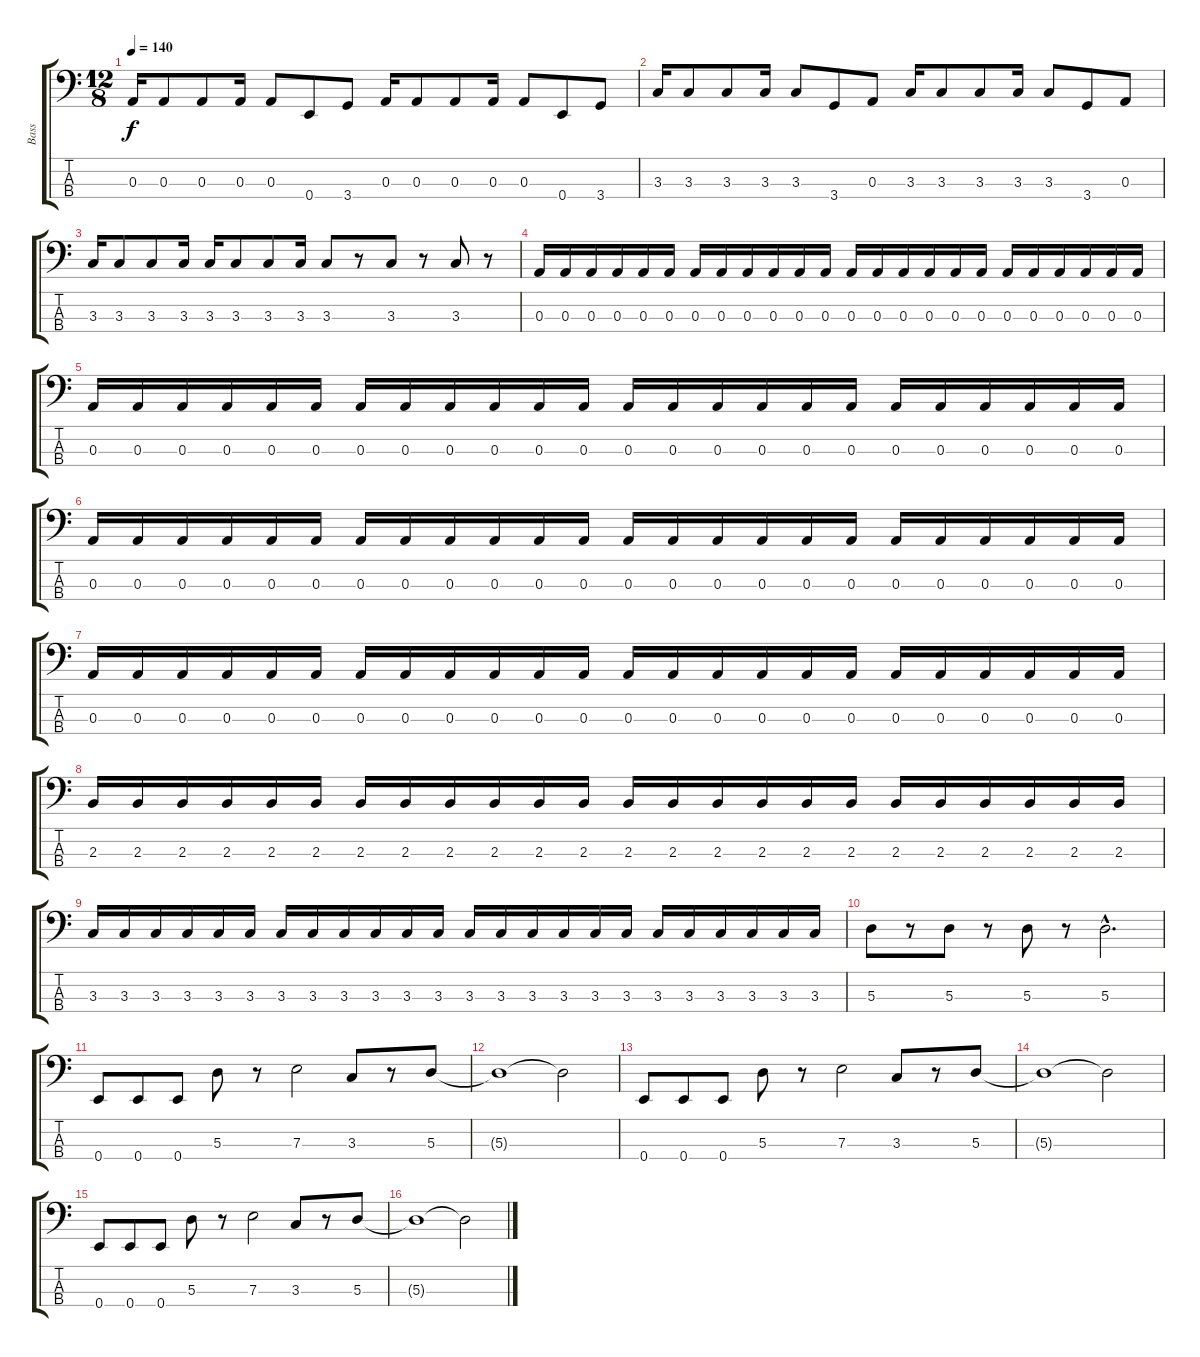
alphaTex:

\track ("Bass" "Bass") {instrument electricbasspick}
\staff {score tabs}
\tuning (G2 D2 A1 E1) {hide}
\ts (12 8)
\tempo 140
\clef f4
\ks c
0.3.16{dy f} 0.3.8 0.3.8 0.3.16 0.3.8 0.4.8 3.4.8 0.3.16 0.3.8 0.3.8 0.3.16 0.3.8 0.4.8 3.4.8 |
3.3.16 3.3.8 3.3.8 3.3.16 3.3.8 3.4.8 0.3.8 3.3.16 3.3.8 3.3.8 3.3.16 3.3.8 3.4.8 0.3.8 |
3.3.16 3.3.8 3.3.8 3.3.16 3.3.16 3.3.8 3.3.8 3.3.16 3.3.8 r.8 3.3.8 r.8 3.3.8 r.8 |
0.3.16 0.3.16 0.3.16 0.3.16 0.3.16 0.3.16 0.3.16 0.3.16 0.3.16 0.3.16 0.3.16 0.3.16 0.3.16 0.3.16 0.3.16 0.3.16 0.3.16 0.3.16 0.3.16 0.3.16 0.3.16 0.3.16 0.3.16 0.3.16 |
0.3.16 0.3.16 0.3.16 0.3.16 0.3.16 0.3.16 0.3.16 0.3.16 0.3.16 0.3.16 0.3.16 0.3.16 0.3.16 0.3.16 0.3.16 0.3.16 0.3.16 0.3.16 0.3.16 0.3.16 0.3.16 0.3.16 0.3.16 0.3.16 |
0.3.16 0.3.16 0.3.16 0.3.16 0.3.16 0.3.16 0.3.16 0.3.16 0.3.16 0.3.16 0.3.16 0.3.16 0.3.16 0.3.16 0.3.16 0.3.16 0.3.16 0.3.16 0.3.16 0.3.16 0.3.16 0.3.16 0.3.16 0.3.16 |
0.3.16 0.3.16 0.3.16 0.3.16 0.3.16 0.3.16 0.3.16 0.3.16 0.3.16 0.3.16 0.3.16 0.3.16 0.3.16 0.3.16 0.3.16 0.3.16 0.3.16 0.3.16 0.3.16 0.3.16 0.3.16 0.3.16 0.3.16 0.3.16 |
2.3.16 2.3.16 2.3.16 2.3.16 2.3.16 2.3.16 2.3.16 2.3.16 2.3.16 2.3.16 2.3.16 2.3.16 2.3.16 2.3.16 2.3.16 2.3.16 2.3.16 2.3.16 2.3.16 2.3.16 2.3.16 2.3.16 2.3.16 2.3.16 |
3.3.16 3.3.16 3.3.16 3.3.16 3.3.16 3.3.16 3.3.16 3.3.16 3.3.16 3.3.16 3.3.16 3.3.16 3.3.16 3.3.16 3.3.16 3.3.16 3.3.16 3.3.16 3.3.16 3.3.16 3.3.16 3.3.16 3.3.16 3.3.16 |
5.3.8 r.8 5.3.8 r.8 5.3.8 r.8 5.3{hac}.2{d} |
0.4.8 0.4.8 0.4.8 5.3.8 r.8 7.3.2 3.3.8 r.8 5.3.8 |
5.3{t}.1 5.3{t}.2 |
0.4.8 0.4.8 0.4.8 5.3.8 r.8 7.3.2 3.3.8 r.8 5.3.8 |
5.3{t}.1 5.3{t}.2 |
0.4.8 0.4.8 0.4.8 5.3.8 r.8 7.3.2 3.3.8 r.8 5.3.8 |
5.3{t}.1 5.3{t}.2
